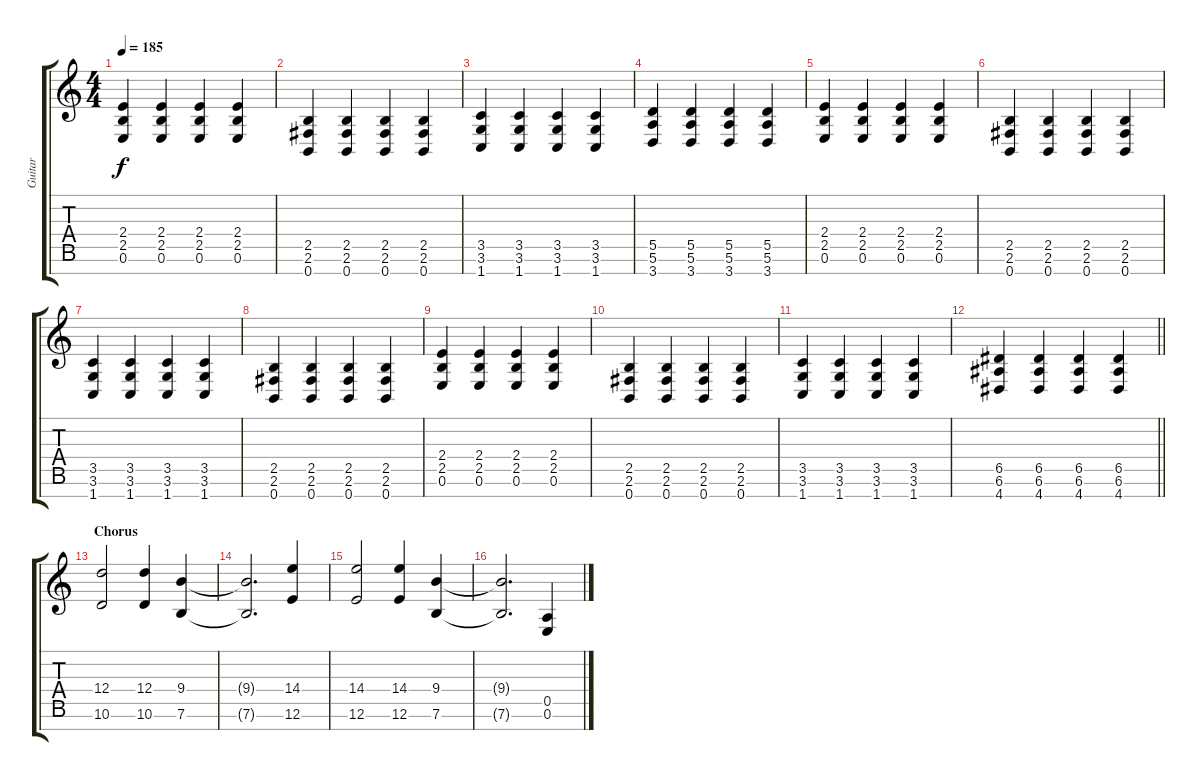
\track ("Guitar" "Guitar") {instrument distortionguitar}
\staff {score tabs}
\tuning (E4 B3 G3 D3 A2 E2 B1) {hide}
\ts (4 4)
\tempo 185
\clef g2
\ks c
(2.4 2.5 0.6).4{dy f} (2.4 2.5 0.6).4 (2.4 2.5 0.6).4 (2.4 2.5 0.6).4 |
(2.5 2.6 0.7).4 (2.5 2.6 0.7).4 (2.5 2.6 0.7).4 (2.5 2.6 0.7).4 |
(3.5 3.6 1.7).4 (3.5 3.6 1.7).4 (3.5 3.6 1.7).4 (3.5 3.6 1.7).4 |
(5.5 5.6 3.7).4 (5.5 5.6 3.7).4 (5.5 5.6 3.7).4 (5.5 5.6 3.7).4 |
(2.4 2.5 0.6).4 (2.4 2.5 0.6).4 (2.4 2.5 0.6).4 (2.4 2.5 0.6).4 |
(2.5 2.6 0.7).4 (2.5 2.6 0.7).4 (2.5 2.6 0.7).4 (2.5 2.6 0.7).4 |
(3.5 3.6 1.7).4 (3.5 3.6 1.7).4 (3.5 3.6 1.7).4 (3.5 3.6 1.7).4 |
(2.5 2.6 0.7).4 (2.5 2.6 0.7).4 (2.5 2.6 0.7).4 (2.5 2.6 0.7).4 |
(2.4 2.5 0.6).4 (2.4 2.5 0.6).4 (2.4 2.5 0.6).4 (2.4 2.5 0.6).4 |
(2.5 2.6 0.7).4 (2.5 2.6 0.7).4 (2.5 2.6 0.7).4 (2.5 2.6 0.7).4 |
(3.5 3.6 1.7).4 (3.5 3.6 1.7).4 (3.5 3.6 1.7).4 (3.5 3.6 1.7).4 |
\barLineRight lightlight
(6.5 6.6 4.7).4 (6.5 6.6 4.7).4 (6.5 6.6 4.7).4 (6.5 6.6 4.7).4 |
\section ("" "Chorus")
(12.4 10.6).2{volume 13 balance 8} (12.4 10.6).4 (9.4 7.6).4 |
(9.4{t} 7.6{t}).2{d} (14.4 12.6).4 |
(14.4 12.6).2 (14.4 12.6).4 (9.4 7.6).4 |
(9.4{t} 7.6{t}).2{d} (0.5 0.6).4
